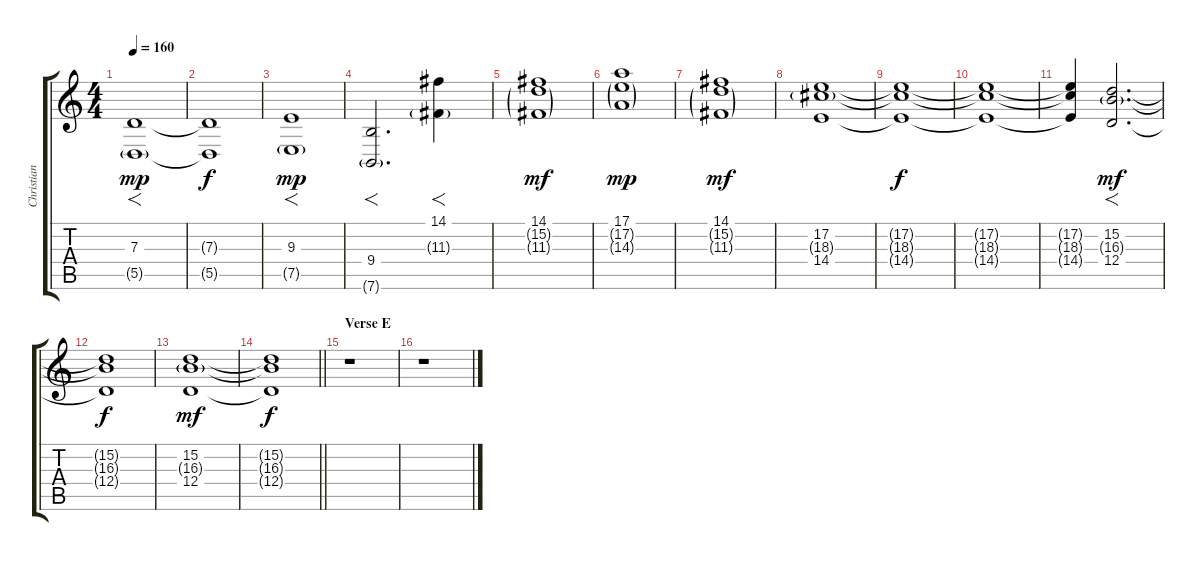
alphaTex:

\track ("Christian Kretschmar" "Christian ") {instrument stringensemble1}
\staff {score tabs}
\tuning (E4 B3 G3 D3 A2 E2) {hide}
\ts (4 4)
\tempo 160
\clef g2
\ks c
(7.3 5.5{g}).1{f dy mp} |
(7.3{t} 5.5{t}).1{dy f} |
(9.3 7.5{g}).1{f dy mp} |
(9.4 7.6{g}).2{f d} (14.1 11.3{g}).4{f} |
(14.1 15.2{g} 11.3{g}).1{dy mf} |
(17.1 17.2{g} 14.3{g}).1{dy mp} |
(14.1 15.2{g} 11.3{g}).1{dy mf} |
(17.2 18.3{g} 14.4).1 |
(17.2{t} 18.3{t} 14.4{t}).1{dy f} |
(17.2{t} 18.3{t} 14.4{t}).1 |
(17.2{t} 18.3{t} 14.4{t}).4 (15.2 16.3{g} 12.4).2{f d dy mf} |
(15.2{t} 16.3{t} 12.4{t}).1{dy f} |
(15.2 16.3{g} 12.4).1{dy mf volume 0} |
\barLineRight lightlight
(15.2{t} 16.3{t} 12.4{t}).1{dy f} |
\section ("" "Verse E")
r.1{volume 12} |
r.1
